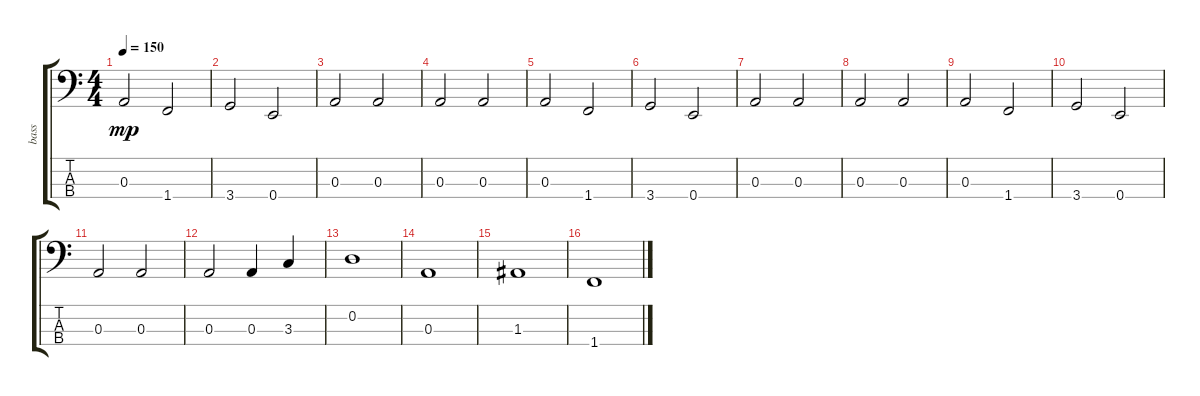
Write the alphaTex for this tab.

\track ("bass" "bass") {instrument fretlessbass}
\staff {score tabs}
\tuning (G2 D2 A1 E1) {hide}
\ts (4 4)
\tempo 150
\clef f4
\ks c
0.3.2{dy mp} 1.4.2 |
3.4.2 0.4.2 |
0.3.2 0.3.2 |
0.3.2 0.3.2 |
0.3.2 1.4.2 |
3.4.2 0.4.2 |
0.3.2 0.3.2 |
0.3.2 0.3.2 |
0.3.2 1.4.2 |
3.4.2 0.4.2 |
0.3.2 0.3.2 |
0.3.2 0.3.4 3.3.4 |
0.2.1 |
0.3.1 |
1.3.1 |
1.4.1
